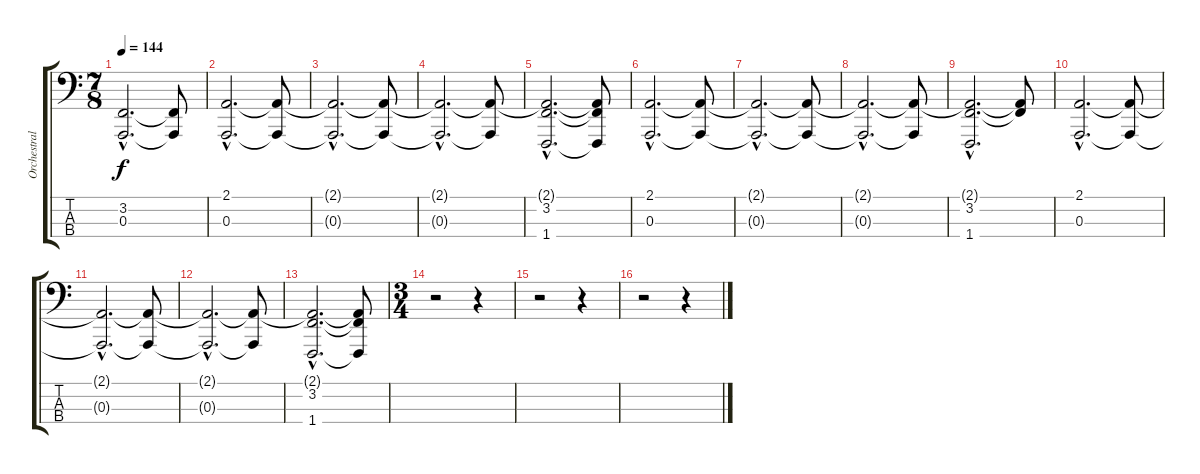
\track ("Orchestral Bass" "Orchestral") {instrument cello}
\staff {score tabs}
\tuning (G2 D2 A1 E1) {hide}
\ts (7 8)
\tempo 144
\clef f4
\ks c
(3.2{hac} 0.3{hac t}).2{d dy f} (3.2{t} 0.3{t}).8 |
\section ("" "")
(2.1{hac} 0.3{hac}).2{d} (2.1{t} 0.3{t}).8 |
(2.1{hac t} 0.3{hac t}).2{d} (2.1{t} 0.3{t}).8 |
(2.1{hac t} 0.3{hac t}).2{d} (2.1{t} 0.3{t}).8 |
(2.1{hac t} 3.2{hac} 1.4{hac}).2{d} (2.1{t} 3.2{t} 1.4{t}).8 |
(2.1{hac} 0.3{hac}).2{d} (2.1{t} 0.3{t}).8 |
(2.1{hac t} 0.3{hac t}).2{d} (2.1{t} 0.3{t}).8 |
(2.1{hac t} 0.3{hac t}).2{d} (2.1{t} 0.3{t}).8 |
(2.1{hac t} 3.2{hac} 1.4{hac}).2{d} (2.1{t} 3.2{t}).8 |
(2.1{hac} 0.3{hac}).2{d} (2.1{t} 0.3{t}).8 |
(2.1{hac t} 0.3{hac t}).2{d} (2.1{t} 0.3{t}).8 |
(2.1{hac t} 0.3{hac t}).2{d} (2.1{t} 0.3{t}).8 |
(2.1{hac t} 3.2{hac} 1.4{hac}).2{d} (2.1{t} 3.2{t} 1.4{t}).8 |
\ts (3 4)
\section ("" "")
r.2 r.4 |
r.2 r.4 |
r.2 r.4
